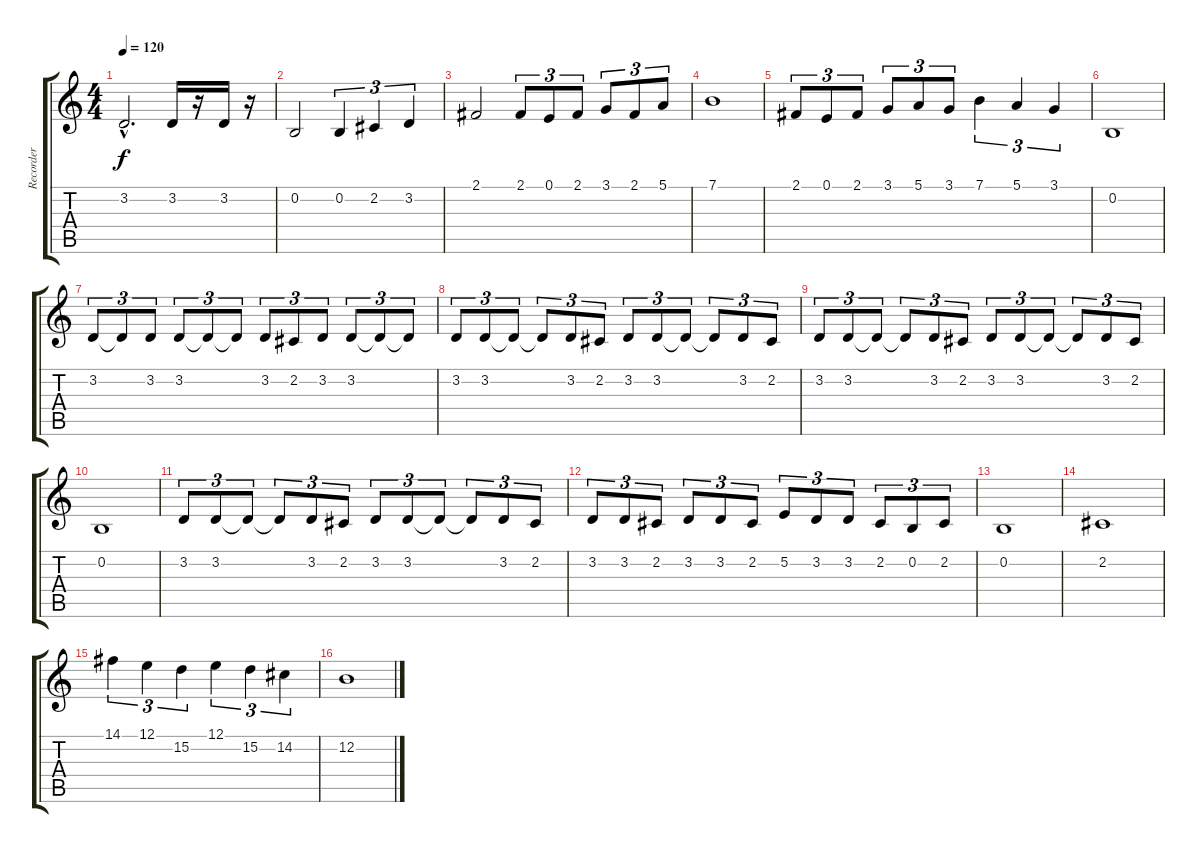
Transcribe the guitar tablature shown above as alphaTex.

\track ("Recorder" "Recorder") {instrument recorder}
\staff {score tabs}
\tuning (E4 B3 G3 D3 A2 E2) {hide}
\ts (4 4)
\tempo 120
\clef g2
\ks c
3.2{hac}.2{d dy f} 3.2.16 r.16 3.2.16 r.16 |
0.2.2 0.2.4{tu (3 2)} 2.2.4{tu (3 2)} 3.2.4{tu (3 2)} |
2.1.2 2.1.8{tu (3 2)} 0.1.8{tu (3 2)} 2.1.8{tu (3 2)} 3.1.8{tu (3 2)} 2.1.8{tu (3 2)} 5.1.8{tu (3 2)} |
7.1.1 |
2.1.8{tu (3 2)} 0.1.8{tu (3 2)} 2.1.8{tu (3 2)} 3.1.8{tu (3 2)} 5.1.8{tu (3 2)} 3.1.8{tu (3 2)} 7.1.4{tu (3 2)} 5.1.4{tu (3 2)} 3.1.4{tu (3 2)} |
0.2.1 |
3.2.8{tu (3 2)} 3.2{t}.8{tu (3 2)} 3.2.8{tu (3 2)} 3.2.8{tu (3 2)} 3.2{t}.8{tu (3 2)} 3.2{t}.8{tu (3 2)} 3.2.8{tu (3 2)} 2.2.8{tu (3 2)} 3.2.8{tu (3 2)} 3.2.8{tu (3 2)} 3.2{t}.8{tu (3 2)} 3.2{t}.8{tu (3 2)} |
3.2.8{tu (3 2)} 3.2.8{tu (3 2)} 3.2{t}.8{tu (3 2)} 3.2{t}.8{tu (3 2)} 3.2.8{tu (3 2)} 2.2.8{tu (3 2)} 3.2.8{tu (3 2)} 3.2.8{tu (3 2)} 3.2{t}.8{tu (3 2)} 3.2{t}.8{tu (3 2)} 3.2.8{tu (3 2)} 2.2.8{tu (3 2)} |
3.2.8{tu (3 2)} 3.2.8{tu (3 2)} 3.2{t}.8{tu (3 2)} 3.2{t}.8{tu (3 2)} 3.2.8{tu (3 2)} 2.2.8{tu (3 2)} 3.2.8{tu (3 2)} 3.2.8{tu (3 2)} 3.2{t}.8{tu (3 2)} 3.2{t}.8{tu (3 2)} 3.2.8{tu (3 2)} 2.2.8{tu (3 2)} |
0.2.1 |
3.2.8{tu (3 2)} 3.2.8{tu (3 2)} 3.2{t}.8{tu (3 2)} 3.2{t}.8{tu (3 2)} 3.2.8{tu (3 2)} 2.2.8{tu (3 2)} 3.2.8{tu (3 2)} 3.2.8{tu (3 2)} 3.2{t}.8{tu (3 2)} 3.2{t}.8{tu (3 2)} 3.2.8{tu (3 2)} 2.2.8{tu (3 2)} |
3.2.8{tu (3 2)} 3.2.8{tu (3 2)} 2.2.8{tu (3 2)} 3.2.8{tu (3 2)} 3.2.8{tu (3 2)} 2.2.8{tu (3 2)} 5.2.8{tu (3 2)} 3.2.8{tu (3 2)} 3.2.8{tu (3 2)} 2.2.8{tu (3 2)} 0.2.8{tu (3 2)} 2.2.8{tu (3 2)} |
0.2.1 |
2.2.1 |
14.1.4{tu (3 2)} 12.1.4{tu (3 2)} 15.2.4{tu (3 2)} 12.1.4{tu (3 2)} 15.2.4{tu (3 2)} 14.2.4{tu (3 2)} |
12.2.1
